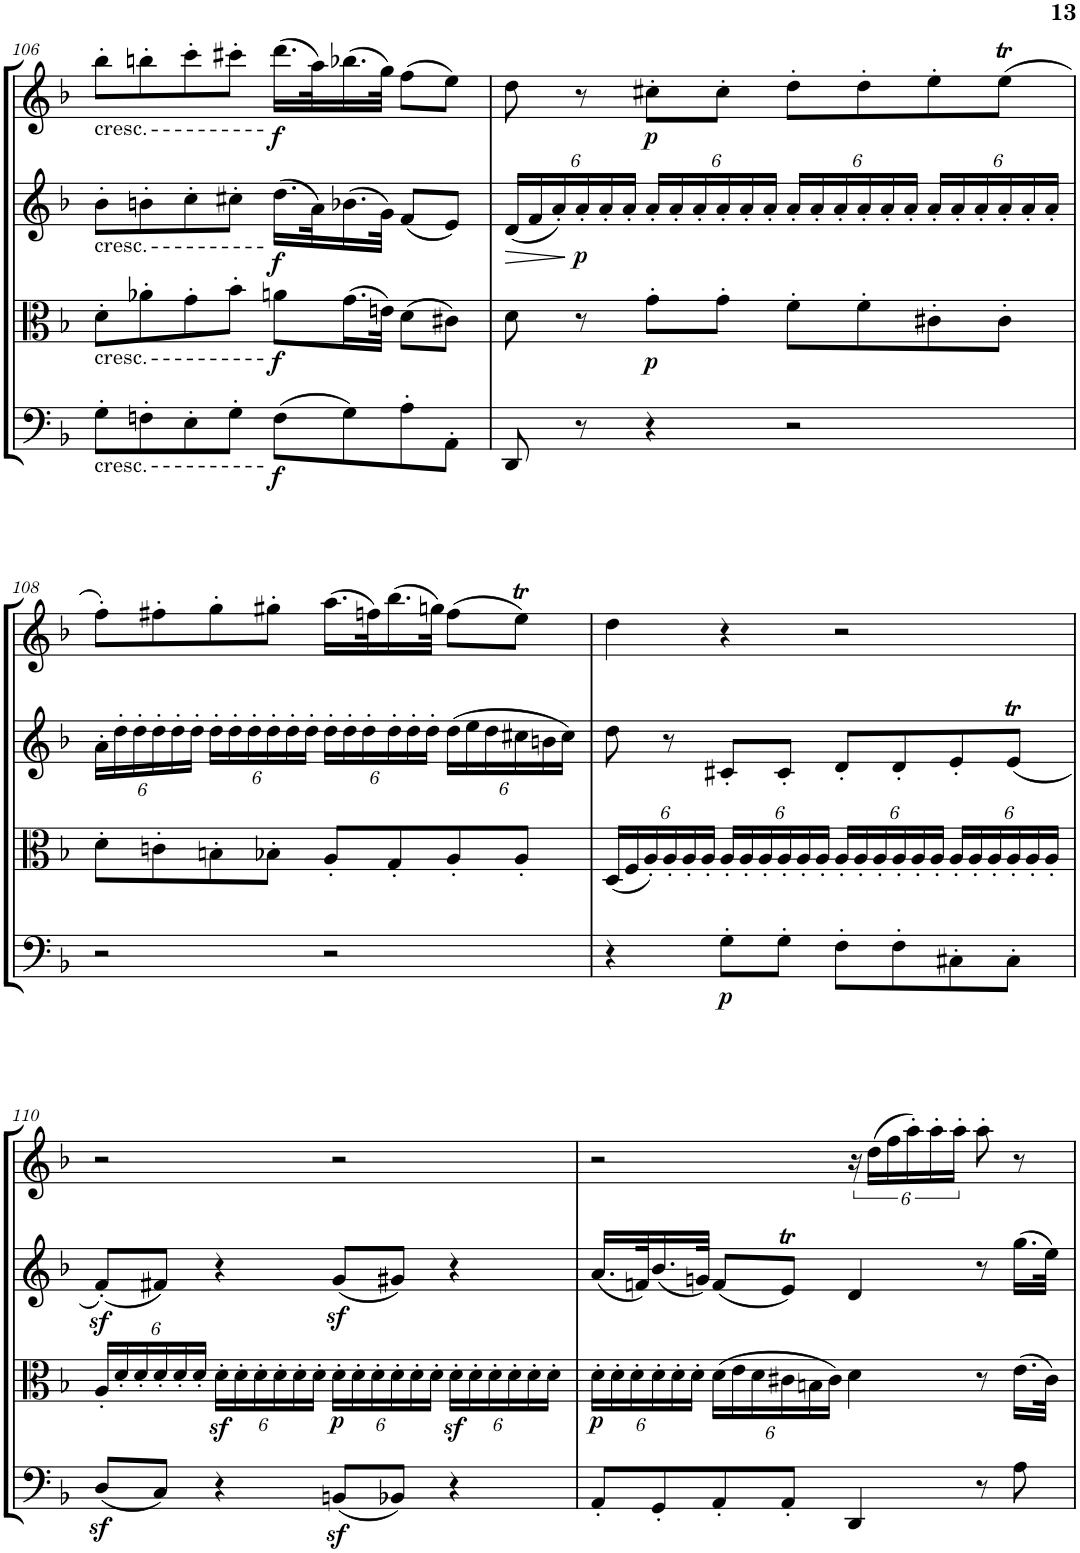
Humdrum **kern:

**kern	**dynam	**kern	**dynam	**kern	**dynam	**kern	**dynam
*part4	*part4	*part3	*part3	*part2	*part2	*part1	*part1
*staff4	*staff4	*staff3	*staff3	*staff2	*staff2	*staff1	*staff1
*I"Violoncello	*	*I"Viola	*	*I"Violin II	*	*I"Violin I	*
*I'Vc	*	*I'Vla	*	*I'Vln	*	*I'Vln	*
!!LO:PB:g=z
*clefF4	*	*clefC3	*	*clefG2	*	*clefG2	*
*k[b-]	*	*k[b-]	*	*k[b-]	*	*k[b-]	*
*M4/4	*	*M4/4	*	*M4/4	*	*M4/4	*
*met(c)	*	*met(c)	*	*met(c)	*	*met(c)	*
=106	=106	=106	=106	=106	=106	=106	=106
!	!	!	!	!	!	!LO:TX:b:t=cresc.	!
!	!	!	!	!LO:TX:b:t=cresc.	!	!	!
!	!	!LO:TX:b:t=cresc.	!	!	!	!	!
!LO:TX:b:t=cresc.	!	!	!	!	!	!	!
8G'\L	.	8d'\L	.	8b-'\L	.	8bb-'\L	.
8Fn'\	.	8a-X'\	.	8bn'\	.	8bbn'\	.
8E'\	.	8g'\	.	8cc'\	.	8ccc'\	.
8G'\J	.	8b-'\J	.	8cc#X'\J	.	8ccc#X'\J	.
!	!LO:DY:b	!	!LO:DY:b	!	!LO:DY:b	!	!LO:DY:b
(>8F\L	f	8an\L	f	(>16.dd\LL	f	(>16.ddd\LL	f
.	.	.	.	32a\K)	.	32aa\K)	.
8G\)	.	(>16.g\L	.	(>16.b-X\	.	(>16.bb-X\	.
.	.	32en\JJk)	.	32g\JJk)	.	32gg\JJk)	.
8A'\	.	(>8d\L	.	(<8f/L	.	(>8ff\L	.
8AA'\J	.	8c#X\J)	.	8e/J)	.	8ee\J)	.
=107	=107	=107	=107	=107	=107	=107	=107
*	*	*	*	*Xbrackettup	*	*	*
!	!	!	!	!	!LO:HP:b	!	!
8DD/	.	8d\	.	(<24d/LL	>	8dd\	.
.	.	.	.	24f/	.	.	.
.	.	.	.	24a'/)	.	.	.
!	!	!	!	!	!LO:DY:n=1:b	!	!
8r	.	8r	.	24a'/	] p	8r	.
.	.	.	.	24a'/	.	.	.
.	.	.	.	24a'/JJ	.	.	.
!	!	!	!LO:DY:b	!	!	!	!LO:DY:b
4r	.	8g'\L	p	24a'/LL	.	8cc#X'\L	p
.	.	.	.	24a'/	.	.	.
.	.	.	.	24a'/	.	.	.
.	.	8g'\J	.	24a'/	.	8cc#'\J	.
.	.	.	.	24a'/	.	.	.
.	.	.	.	24a'/JJ	.	.	.
2r	.	8f'\L	.	24a'/LL	.	8dd'\L	.
.	.	.	.	24a'/	.	.	.
.	.	.	.	24a'/	.	.	.
.	.	8f'\	.	24a'/	.	8dd'\	.
.	.	.	.	24a'/	.	.	.
.	.	.	.	24a'/JJ	.	.	.
.	.	8c#X'\	.	24a'/LL	.	8ee'\	.
.	.	.	.	24a'/	.	.	.
.	.	.	.	24a'/	.	.	.
.	.	8c#'\J	.	24a'/	.	(>8eet\J	.
.	.	.	.	24a'/	.	.	.
.	.	.	.	24a'/JJ	.	.	.
!!LO:LB:g=z
=108	=108	=108	=108	=108	=108	=108	=108
2r	.	8d'\L	.	24a'\LL	.	8ff'\L)	.
.	.	.	.	24dd'\	.	.	.
.	.	.	.	24dd'\	.	.	.
.	.	8cn'\	.	24dd'\	.	8ff#X'\	.
.	.	.	.	24dd'\	.	.	.
.	.	.	.	24dd'\JJ	.	.	.
.	.	8Bn'\	.	24dd'\LL	.	8gg'\	.
.	.	.	.	24dd'\	.	.	.
.	.	.	.	24dd'\	.	.	.
.	.	8B-X'\J	.	24dd'\	.	8gg#X'\J	.
.	.	.	.	24dd'\	.	.	.
.	.	.	.	24dd'\JJ	.	.	.
2r	.	8A'/L	.	24dd'\LL	.	(>16.aa\LL	.
.	.	.	.	24dd'\	.	.	.
.	.	.	.	24dd'\	.	.	.
.	.	.	.	.	.	32ffn\K)	.
.	.	8G'/	.	24dd'\	.	(>16.bb-\	.
.	.	.	.	24dd'\	.	.	.
.	.	.	.	24dd'\JJ	.	.	.
.	.	.	.	.	.	32ggn\JJk)	.
.	.	8A'/	.	(>24dd\LL	.	(>8ff\L	.
.	.	.	.	24ee\	.	.	.
.	.	.	.	24dd\	.	.	.
.	.	8A'/J	.	24cc#X\	.	8eet\J)	.
.	.	.	.	24bn\	.	.	.
.	.	.	.	24cc#\JJ)	.	.	.
=109	=109	=109	=109	=109	=109	=109	=109
*	*	*Xbrackettup	*	*	*	*	*
4r	.	(<24D/LL	.	8dd\	.	4dd\	.
.	.	24F/	.	.	.	.	.
.	.	24A'/)	.	.	.	.	.
.	.	24A'/	.	8r	.	.	.
.	.	24A'/	.	.	.	.	.
.	.	24A'/JJ	.	.	.	.	.
!	!LO:DY:b	!	!	!	!	!	!
8G'\L	p	24A'/LL	.	8c#X'/L	.	4r	.
.	.	24A'/	.	.	.	.	.
.	.	24A'/	.	.	.	.	.
8G'\J	.	24A'/	.	8c#'/J	.	.	.
.	.	24A'/	.	.	.	.	.
.	.	24A'/JJ	.	.	.	.	.
8F'\L	.	24A'/LL	.	8d'/L	.	2r	.
.	.	24A'/	.	.	.	.	.
.	.	24A'/	.	.	.	.	.
8F'\	.	24A'/	.	8d'/	.	.	.
.	.	24A'/	.	.	.	.	.
.	.	24A'/JJ	.	.	.	.	.
8C#X'\	.	24A'/LL	.	8e'/	.	.	.
.	.	24A'/	.	.	.	.	.
.	.	24A'/	.	.	.	.	.
8C#'\J	.	24A'/	.	(<8et/J	.	.	.
.	.	24A'/	.	.	.	.	.
.	.	24A'/JJ	.	.	.	.	.
!!LO:LB:g=z
=110	=110	=110	=110	=110	=110	=110	=110
(<8Dz</L	.	24A'/LL	.	(<8fz<'/L)	.	2r	.
.	.	24d'/	.	.	.	.	.
.	.	24d'/	.	.	.	.	.
8C/J)	.	24d'/	.	8f#X/J)	.	.	.
.	.	24d'/	.	.	.	.	.
.	.	24d'/JJ	.	.	.	.	.
4r	.	24dz<'\LL	.	4r	.	.	.
.	.	24d'\	.	.	.	.	.
.	.	24d'\	.	.	.	.	.
.	.	24d'\	.	.	.	.	.
.	.	24d'\	.	.	.	.	.
.	.	24d'\JJ	.	.	.	.	.
!	!	!	!LO:DY:b	!	!	!	!
(<8BBnz</L	.	24d'\LL	p	(<8gz</L	.	2r	.
.	.	24d'\	.	.	.	.	.
.	.	24d'\	.	.	.	.	.
8BB-X/J)	.	24d'\	.	8g#X/J)	.	.	.
.	.	24d'\	.	.	.	.	.
.	.	24d'\JJ	.	.	.	.	.
4r	.	24dz<'\LL	.	4r	.	.	.
.	.	24d'\	.	.	.	.	.
.	.	24d'\	.	.	.	.	.
.	.	24d'\	.	.	.	.	.
.	.	24d'\	.	.	.	.	.
.	.	24d'\JJ	.	.	.	.	.
=111	=111	=111	=111	=111	=111	=111	=111
!	!	!	!LO:DY:b	!	!	!	!
8AA'/L	.	24d'\LL	p	(<16.a/LL	.	2r	.
.	.	24d'\	.	.	.	.	.
.	.	24d'\	.	.	.	.	.
.	.	.	.	32fn/K)	.	.	.
8GG'/	.	24d'\	.	(<16.b-/	.	.	.
.	.	24d'\	.	.	.	.	.
.	.	24d'\JJ	.	.	.	.	.
.	.	.	.	32gn/JJk)	.	.	.
8AA'/	.	(>24d\LL	.	(<8f/L	.	.	.
.	.	24e\	.	.	.	.	.
.	.	24d\	.	.	.	.	.
8AA'/J	.	24c#X\	.	8et/J)	.	.	.
.	.	24Bn\	.	.	.	.	.
.	.	24c#\JJ)	.	.	.	.	.
4DD/	.	4d\	.	4d/	.	24r	.
.	.	.	.	.	.	(>24dd\LL	.
.	.	.	.	.	.	24ff\	.
.	.	.	.	.	.	24aa'\)	.
.	.	.	.	.	.	24aa'\	.
.	.	.	.	.	.	24aa'\JJ	.
8r	.	8r	.	8r	.	8aa'\	.
8A\	.	(>16.e\LL	.	(>16.gg\LL	.	8r	.
.	.	32c#\JJk)	.	32ee\JJk)	.	.	.
=	=	=	=	=	=	=	=
*-	*-	*-	*-	*-	*-	*-	*-
